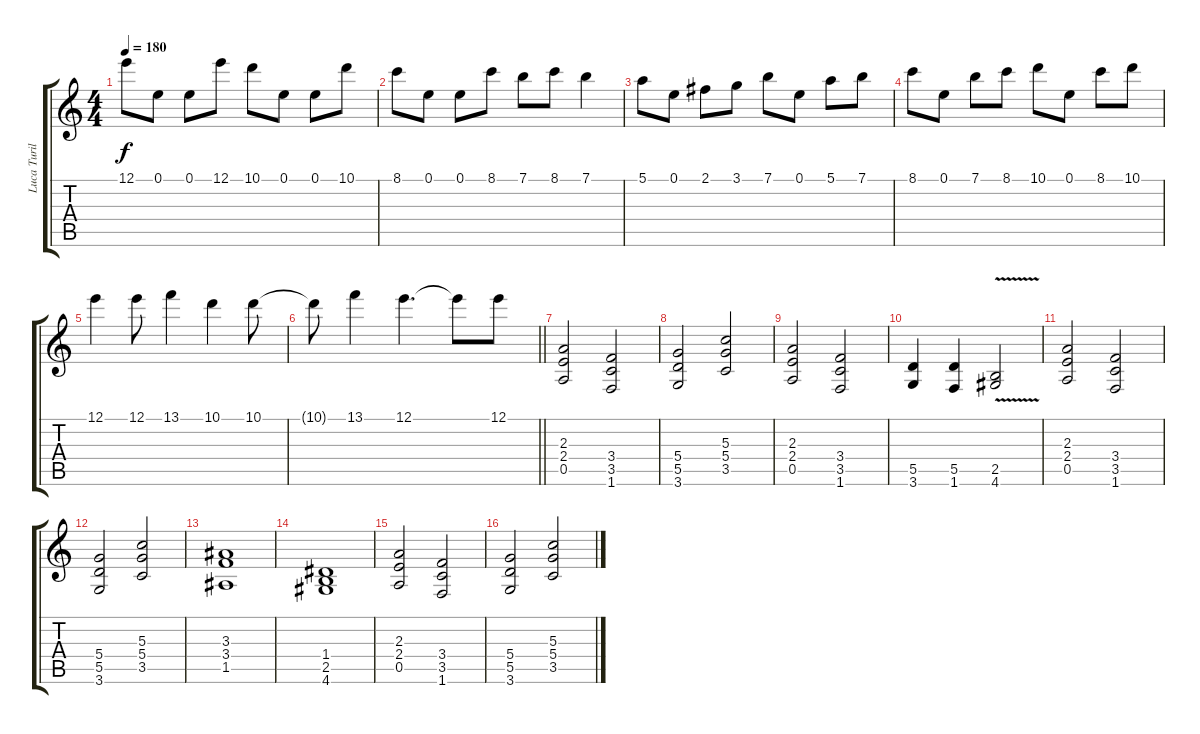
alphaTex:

\track ("Luca Turilli " "Luca Turil") {instrument distortionguitar}
\staff {score tabs}
\tuning (E4 B3 G3 D3 A2 E2) {hide}
\ts (4 4)
\tempo 180
\clef g2
\ks c
12.1.8{dy f} 0.1.8 0.1.8 12.1.8 10.1.8 0.1.8 0.1.8 10.1.8 |
8.1.8 0.1.8 0.1.8 8.1.8 7.1.8 8.1.8 7.1.4 |
5.1.8 0.1.8 2.1.8 3.1.8 7.1.8 0.1.8 5.1.8 7.1.8 |
8.1.8 0.1.8 7.1.8 8.1.8 10.1.8 0.1.8 8.1.8 10.1.8 |
12.1.4 12.1.8 13.1.4 10.1.4 10.1.8 |
\barLineRight lightlight
10.1{t}.8 13.1.4 12.1.4{d} 12.1{t}.8 12.1.8 |
(2.3 2.4 0.5).2 (3.4 3.5 1.6).2 |
(5.4 5.5 3.6).2 (5.3 5.4 3.5).2 |
(2.3 2.4 0.5).2 (3.4 3.5 1.6).2 |
(5.5 3.6).4 (5.5 1.6).4 (2.5{v} 4.6{v}).2 |
(2.3 2.4 0.5).2 (3.4 3.5 1.6).2 |
(5.4 5.5 3.6).2 (5.3 5.4 3.5).2 |
(3.3 3.4 1.5).1 |
(1.4 2.5 4.6).1 |
(2.3 2.4 0.5).2 (3.4 3.5 1.6).2 |
(5.4 5.5 3.6).2 (5.3 5.4 3.5).2
